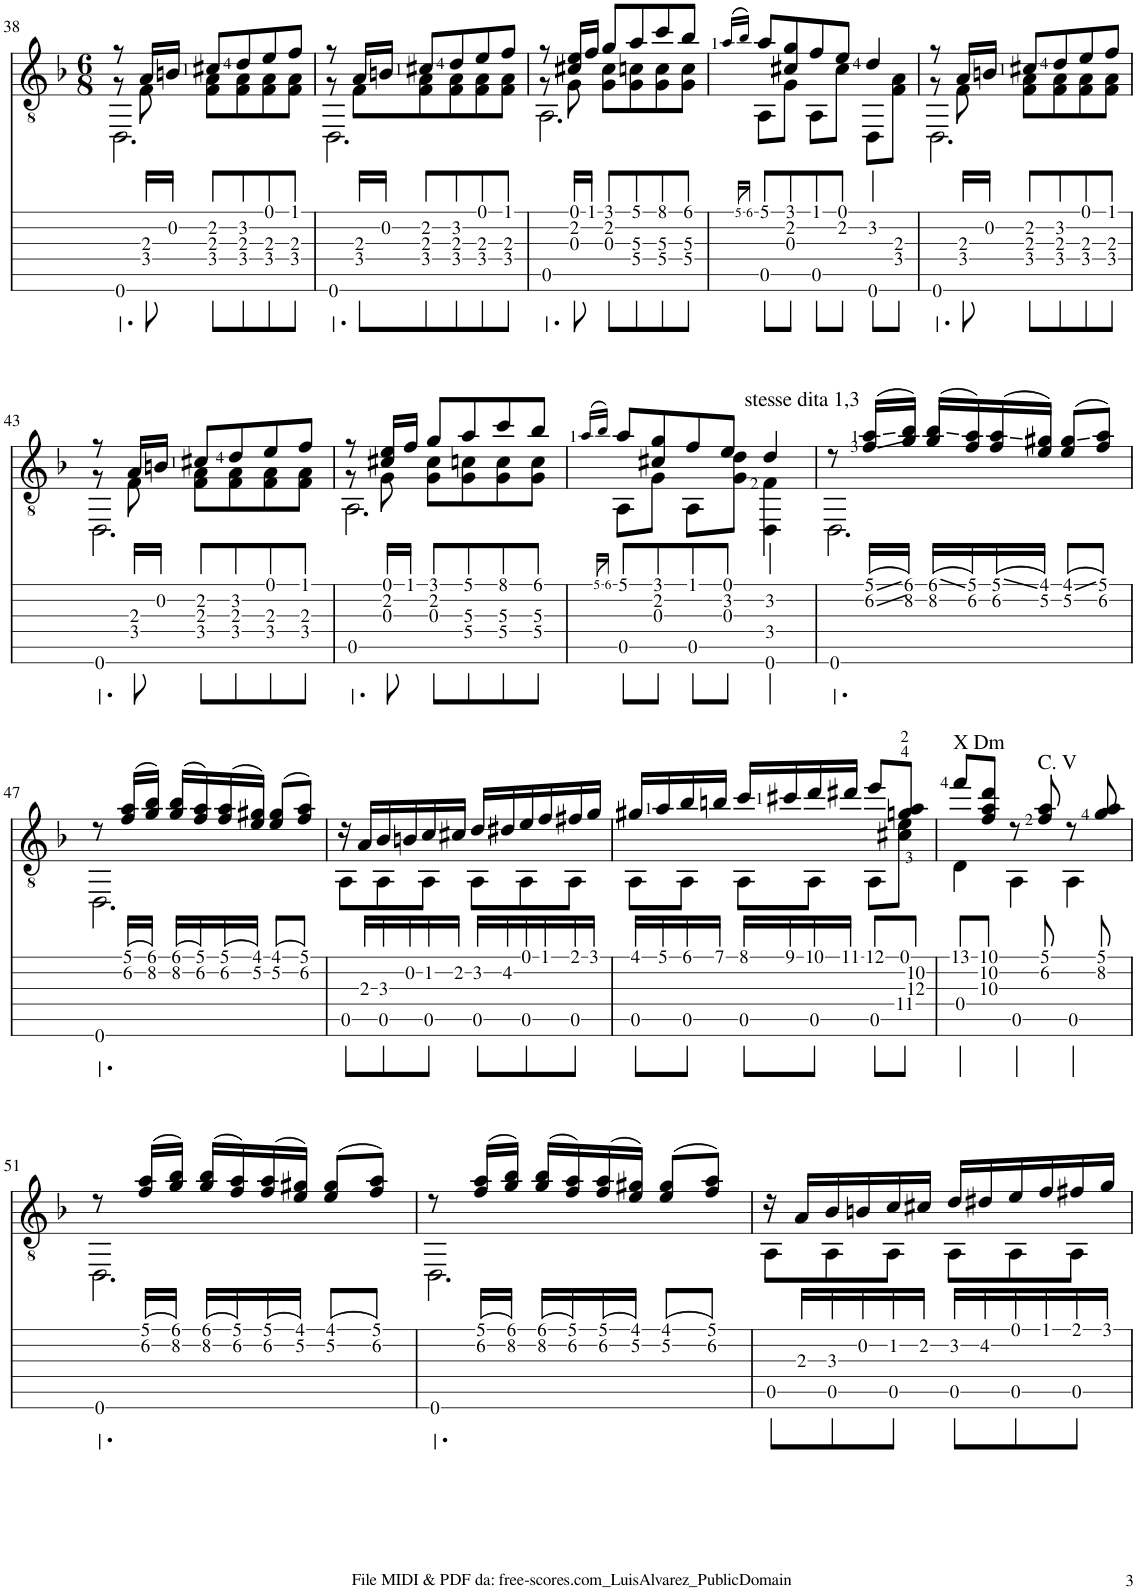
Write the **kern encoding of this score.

**kern	**kern
*part2	*part1
*staff2	*staff1
*I"Chitarra classica (Intavolatura)	*I"Guitar
!!LO:PB:g=z
*	*clefGv2
*k[b-]	*k[b-]
*M6/8	*M6/8
=38	=38
*^	*^
*	*^	*	*^
8r	8r	2.DD\	8r	8r	2.DD\
16A/LL	8F\	.	16A/LL	8F\	.
16Bn/JJ	.	.	16Bn/JJ	.	.
8c#X/L	8F\ 8A\L	.	8c#X/L	8F\ 8A\L	.
8d/	8F\ 8A\	.	8d/	8F\ 8A\	.
8e/	8F\ 8A\	.	8e/	8F\ 8A\	.
8f/J	8F\ 8A\J	.	8f/J	8F\ 8A\J	.
=39	=39	=39	=39	=39	=39
8r	8r	2.DD\	8r	8r	2.DD\
16A/LL	8F\L	.	16A/LL	8F\L	.
16Bn/JJ	.	.	16Bn/JJ	.	.
8c#X/L	8F\ 8A\	.	8c#X/L	8F\ 8A\	.
8d/	8F\ 8A\	.	8d/	8F\ 8A\	.
8e/	8F\ 8A\	.	8e/	8F\ 8A\	.
8f/J	8F\ 8A\J	.	8f/J	8F\ 8A\J	.
=40	=40	=40	=40	=40	=40
8r	8r	2.AA\	8r	8r	2.AA\
16c#X/ 16e/LL	8G\	.	16c#X/ 16e/LL	8G\	.
16f/JJ	.	.	16f/JJ	.	.
8g/L	8G\ 8c#\L	.	8g/L	8G\ 8c#\L	.
8a/	8G\ 8cn\	.	8a/	8G\ 8cn\	.
8cc/	8G\ 8c\	.	8cc/	8G\ 8c\	.
8b-/J	8G\ 8c\J	.	8b-/J	8G\ 8c\J	.
*v	*v	*v	*	*	*
*	*v	*v	*v
=41	=41
(16qa/LL	(16qa/LL
16qb-/JJ)	16qb-/JJ)
*^	*^
8a/L	8AA\L	8a/L	8AA\L
8c#X/ 8g/	8G\J	8c#X/ 8g/	8G\J
8f/	8AA\L	8f/	8AA\L
8e/J	8c#\J	8e/J	8c#\J
4d/	8DD\L	4d/	8DD\L
.	8F\ 8A\J	.	8F\ 8A\J
=42	=42	=42	=42
*	*^	*	*^
8r	8r	2.DD\	8r	8r	2.DD\
16A/LL	8F\	.	16A/LL	8F\	.
16Bn/JJ	.	.	16Bn/JJ	.	.
8c#X/L	8F\ 8A\L	.	8c#X/L	8F\ 8A\L	.
8d/	8F\ 8A\	.	8d/	8F\ 8A\	.
8e/	8F\ 8A\	.	8e/	8F\ 8A\	.
8f/J	8F\ 8A\J	.	8f/J	8F\ 8A\J	.
!!LO:LB:g=z	!!	!!
=43	=43	=43	=43	=43	=43
8r	8r	2.DD\	8r	8r	2.DD\
16A/LL	8F\	.	16A/LL	8F\	.
16Bn/JJ	.	.	16Bn/JJ	.	.
8c#X/L	8F\ 8A\L	.	8c#X/L	8F\ 8A\L	.
8d/	8F\ 8A\	.	8d/	8F\ 8A\	.
8e/	8F\ 8A\	.	8e/	8F\ 8A\	.
8f/J	8F\ 8A\J	.	8f/J	8F\ 8A\J	.
=44	=44	=44	=44	=44	=44
8r	8r	2.AA\	8r	8r	2.AA\
16c#X/ 16e/LL	8G\	.	16c#X/ 16e/LL	8G\	.
16f/JJ	.	.	16f/JJ	.	.
8g/L	8G\ 8c#\L	.	8g/L	8G\ 8c#\L	.
8a/	8G\ 8cn\	.	8a/	8G\ 8cn\	.
8cc/	8G\ 8c\	.	8cc/	8G\ 8c\	.
8b-/J	8G\ 8c\J	.	8b-/J	8G\ 8c\J	.
*v	*v	*v	*	*	*
*	*v	*v	*v
=45	=45
(16qa/LL	(16qa/LL
16qb-/JJ)	16qb-/JJ)
*^	*^
8a/L	8AA\L	8a/L	8AA\L
8c#X/ 8g/	8G\J	8c#X/ 8g/	8G\J
8f/	8AA\L	8f/	8AA\L
8e/J	8G\ 8d\J	8e/J	8G\ 8d\J
4d/	4DD\ 4F\	4d/	4DD\ 4F\
=46	=46	=46	=46
8r	2.DD\	8r	2.DD\
!	!	!LO:TX:a:t=stesse dita 1,3	!
(16f/ 16a/LL	.	(16f/ 16a/LL	.
16g/ 16b-/JJ)	.	16g/ 16b-/JJ)	.
(16g/ 16b-/LL	.	(16g/ 16b-/LL	.
16f/ 16a/)	.	16f/ 16a/)	.
(16f/ 16a/	.	(16f/ 16a/	.
16e/ 16g#X/JJ)	.	16e/ 16g#X/JJ)	.
(8e/ 8g#/L	.	(8e/ 8g#/L	.
8f/ 8a/J)	.	8f/ 8a/J)	.
!!LO:LB:g=z	!!
=47	=47	=47	=47
8r	2.DD\	8r	2.DD\
(16f/ 16a/LL	.	(16f/ 16a/LL	.
16g/ 16b-/JJ)	.	16g/ 16b-/JJ)	.
(16g/ 16b-/LL	.	(16g/ 16b-/LL	.
16f/ 16a/)	.	16f/ 16a/)	.
(16f/ 16a/	.	(16f/ 16a/	.
16e/ 16g#X/JJ)	.	16e/ 16g#X/JJ)	.
(8e/ 8g#/L	.	(8e/ 8g#/L	.
8f/ 8a/J)	.	8f/ 8a/J)	.
=48	=48	=48	=48
16r	8AA\L	16r	8AA\L
16A/LL	.	16A/LL	.
16B-/	8AA\	16B-/	8AA\
16Bn/	.	16Bn/	.
16c/	8AA\J	16c/	8AA\J
16c#X/JJ	.	16c#X/JJ	.
16d/LL	8AA\L	16d/LL	8AA\L
16d#X/	.	16d#X/	.
16e/	8AA\	16e/	8AA\
16f/	.	16f/	.
16f#X/	8AA\J	16f#X/	8AA\J
16g/JJ	.	16g/JJ	.
=49	=49	=49	=49
16g#X/LL	8AA\L	16g#X/LL	8AA\L
16a/	.	16a/	.
16b-/	8AA\J	16b-/	8AA\J
16bn/JJ	.	16bn/JJ	.
16cc/LL	8AA\L	16cc/LL	8AA\L
16cc#X/	.	16cc#X/	.
16dd/	8AA\J	16dd/	8AA\J
16dd#X/JJ	.	16dd#X/JJ	.
8ee/L	8AA\L	8ee/L	8AA\L
8gn/ 8a/J	8c#X\ 8e\J	8gn/ 8a/J	8c#X\ 8e\J
=50	=50	=50	=50
!	!	!LO:TX:a:t=X Dm	!
8ff/L	4D\	8ff/L	4D\
8f/ 8a/ 8dd/J	.	8f/ 8a/ 8dd/J	.
8r	4AA\	8r	4AA\
!	!	!LO:TX:a:t=C. V	!
8f/ 8a/	.	8f/ 8a/	.
8r	4AA\	8r	4AA\
8g/ 8a/	.	8g/ 8a/	.
!!LO:LB:g=z	!!
=51	=51	=51	=51
8r	2.DD\	8r	2.DD\
(16f/ 16a/LL	.	(16f/ 16a/LL	.
16g/ 16b-/JJ)	.	16g/ 16b-/JJ)	.
(16g/ 16b-/LL	.	(16g/ 16b-/LL	.
16f/ 16a/)	.	16f/ 16a/)	.
(16f/ 16a/	.	(16f/ 16a/	.
16e/ 16g#X/JJ)	.	16e/ 16g#X/JJ)	.
(8e/ 8g#/L	.	(8e/ 8g#/L	.
8f/ 8a/J)	.	8f/ 8a/J)	.
=52	=52	=52	=52
8r	2.DD\	8r	2.DD\
(16f/ 16a/LL	.	(16f/ 16a/LL	.
16g/ 16b-/JJ)	.	16g/ 16b-/JJ)	.
(16g/ 16b-/LL	.	(16g/ 16b-/LL	.
16f/ 16a/)	.	16f/ 16a/)	.
(16f/ 16a/	.	(16f/ 16a/	.
16e/ 16g#X/JJ)	.	16e/ 16g#X/JJ)	.
(8e/ 8g#/L	.	(8e/ 8g#/L	.
8f/ 8a/J)	.	8f/ 8a/J)	.
=53	=53	=53	=53
16r	8AA\L	16r	8AA\L
16A/LL	.	16A/LL	.
16B-/	8AA\	16B-/	8AA\
16Bn/	.	16Bn/	.
16c/	8AA\J	16c/	8AA\J
16c#X/JJ	.	16c#X/JJ	.
16d/LL	8AA\L	16d/LL	8AA\L
16d#X/	.	16d#X/	.
16e/	8AA\	16e/	8AA\
16f/	.	16f/	.
16f#X/	8AA\J	16f#X/	8AA\J
16g/JJ	.	16g/JJ	.
*v	*v	*	*
*	*v	*v
=	=
*-	*-
